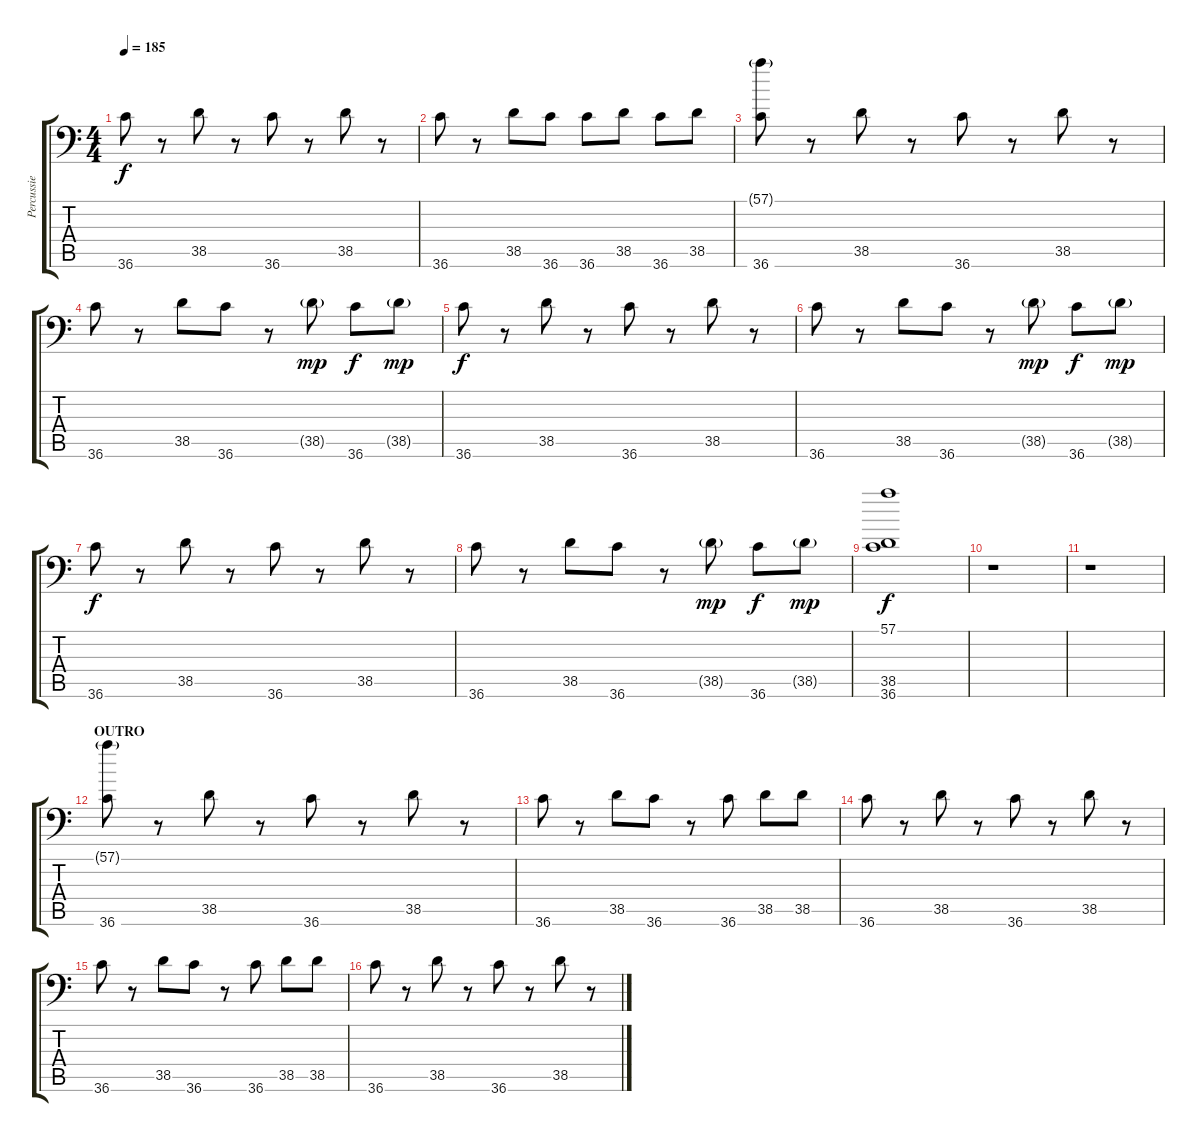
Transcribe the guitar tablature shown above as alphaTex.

\track ("Percussie" "Percussie") {instrument acousticgrandpiano}
\staff {score tabs}
\tuning (C-1 C-1 C-1 C-1 C-1 C-1) {hide}
\ts (4 4)
\tempo 185
\clef f4
\ks c
36.6.8{dy f} r.8 38.5.8 r.8 36.6.8 r.8 38.5.8 r.8 |
36.6.8 r.8 38.5.8 36.6.8 36.6.8 38.5.8 36.6.8 38.5.8 |
(57.1{g} 36.6).8 r.8 38.5.8 r.8 36.6.8 r.8 38.5.8 r.8 |
36.6.8 r.8 38.5.8 36.6.8 r.8 38.5{g}.8{dy mp} 36.6.8{dy f} 38.5{g}.8{dy mp} |
36.6.8{dy f} r.8 38.5.8 r.8 36.6.8 r.8 38.5.8 r.8 |
36.6.8 r.8 38.5.8 36.6.8 r.8 38.5{g}.8{dy mp} 36.6.8{dy f} 38.5{g}.8{dy mp} |
36.6.8{dy f} r.8 38.5.8 r.8 36.6.8 r.8 38.5.8 r.8 |
36.6.8 r.8 38.5.8 36.6.8 r.8 38.5{g}.8{dy mp} 36.6.8{dy f} 38.5{g}.8{dy mp} |
(57.1 38.5 36.6).1{dy f} |
r.1 |
r.1 |
\section ("" "OUTRO")
(57.1{g} 36.6).8 r.8 38.5.8 r.8 36.6.8 r.8 38.5.8 r.8 |
36.6.8 r.8 38.5.8 36.6.8 r.8 36.6.8 38.5.8 38.5.8 |
36.6.8 r.8 38.5.8 r.8 36.6.8 r.8 38.5.8 r.8 |
36.6.8 r.8 38.5.8 36.6.8 r.8 36.6.8 38.5.8 38.5.8 |
36.6.8 r.8 38.5.8 r.8 36.6.8 r.8 38.5.8 r.8
